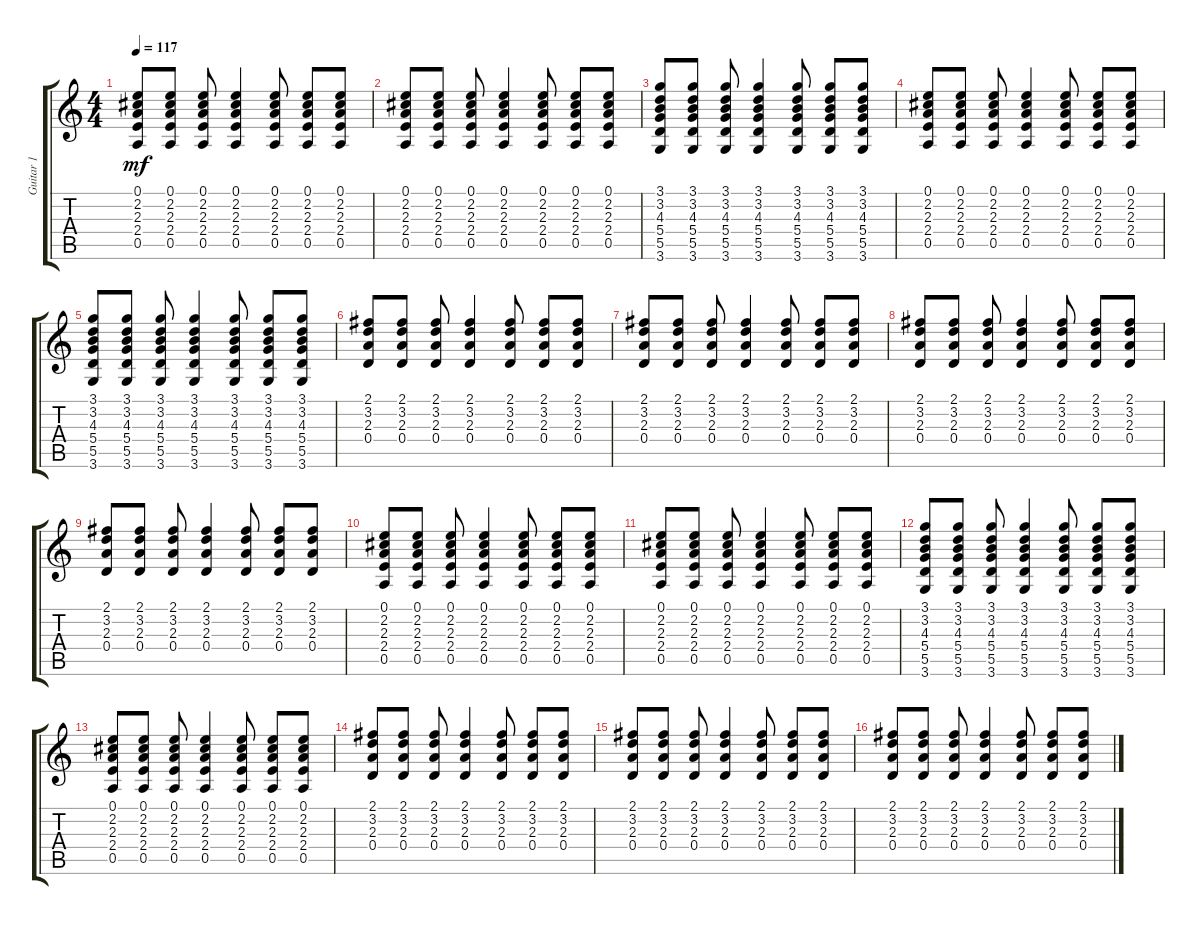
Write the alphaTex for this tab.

\track ("Guitar 1" "Guitar 1") {instrument acousticguitarsteel}
\staff {score tabs}
\tuning (E4 B3 G3 D3 A2 E2) {hide}
\ts (4 4)
\tempo 117
\clef g2
\ks c
(0.1 2.2 2.3 2.4 0.5).8{dy mf} (0.1 2.2 2.3 2.4 0.5).8 (0.1 2.2 2.3 2.4 0.5).8 (0.1 2.2 2.3 2.4 0.5).4 (0.1 2.2 2.3 2.4 0.5).8 (0.1 2.2 2.3 2.4 0.5).8 (0.1 2.2 2.3 2.4 0.5).8 |
(0.1 2.2 2.3 2.4 0.5).8 (0.1 2.2 2.3 2.4 0.5).8 (0.1 2.2 2.3 2.4 0.5).8 (0.1 2.2 2.3 2.4 0.5).4 (0.1 2.2 2.3 2.4 0.5).8 (0.1 2.2 2.3 2.4 0.5).8 (0.1 2.2 2.3 2.4 0.5).8 |
(3.1 3.2 4.3 5.4 5.5 3.6).8 (3.1 3.2 4.3 5.4 5.5 3.6).8 (3.1 3.2 4.3 5.4 5.5 3.6).8 (3.1 3.2 4.3 5.4 5.5 3.6).4 (3.1 3.2 4.3 5.4 5.5 3.6).8 (3.1 3.2 4.3 5.4 5.5 3.6).8 (3.1 3.2 4.3 5.4 5.5 3.6).8 |
(0.1 2.2 2.3 2.4 0.5).8 (0.1 2.2 2.3 2.4 0.5).8 (0.1 2.2 2.3 2.4 0.5).8 (0.1 2.2 2.3 2.4 0.5).4 (0.1 2.2 2.3 2.4 0.5).8 (0.1 2.2 2.3 2.4 0.5).8 (0.1 2.2 2.3 2.4 0.5).8 |
(3.1 3.2 4.3 5.4 5.5 3.6).8 (3.1 3.2 4.3 5.4 5.5 3.6).8 (3.1 3.2 4.3 5.4 5.5 3.6).8 (3.1 3.2 4.3 5.4 5.5 3.6).4 (3.1 3.2 4.3 5.4 5.5 3.6).8 (3.1 3.2 4.3 5.4 5.5 3.6).8 (3.1 3.2 4.3 5.4 5.5 3.6).8 |
(2.1 3.2 2.3 0.4).8 (2.1 3.2 2.3 0.4).8 (2.1 3.2 2.3 0.4).8 (2.1 3.2 2.3 0.4).4 (2.1 3.2 2.3 0.4).8 (2.1 3.2 2.3 0.4).8 (2.1 3.2 2.3 0.4).8 |
(2.1 3.2 2.3 0.4).8 (2.1 3.2 2.3 0.4).8 (2.1 3.2 2.3 0.4).8 (2.1 3.2 2.3 0.4).4 (2.1 3.2 2.3 0.4).8 (2.1 3.2 2.3 0.4).8 (2.1 3.2 2.3 0.4).8 |
(2.1 3.2 2.3 0.4).8 (2.1 3.2 2.3 0.4).8 (2.1 3.2 2.3 0.4).8 (2.1 3.2 2.3 0.4).4 (2.1 3.2 2.3 0.4).8 (2.1 3.2 2.3 0.4).8 (2.1 3.2 2.3 0.4).8 |
(2.1 3.2 2.3 0.4).8 (2.1 3.2 2.3 0.4).8 (2.1 3.2 2.3 0.4).8 (2.1 3.2 2.3 0.4).4 (2.1 3.2 2.3 0.4).8 (2.1 3.2 2.3 0.4).8 (2.1 3.2 2.3 0.4).8 |
(0.1 2.2 2.3 2.4 0.5).8 (0.1 2.2 2.3 2.4 0.5).8 (0.1 2.2 2.3 2.4 0.5).8 (0.1 2.2 2.3 2.4 0.5).4 (0.1 2.2 2.3 2.4 0.5).8 (0.1 2.2 2.3 2.4 0.5).8 (0.1 2.2 2.3 2.4 0.5).8 |
(0.1 2.2 2.3 2.4 0.5).8 (0.1 2.2 2.3 2.4 0.5).8 (0.1 2.2 2.3 2.4 0.5).8 (0.1 2.2 2.3 2.4 0.5).4 (0.1 2.2 2.3 2.4 0.5).8 (0.1 2.2 2.3 2.4 0.5).8 (0.1 2.2 2.3 2.4 0.5).8 |
(3.1 3.2 4.3 5.4 5.5 3.6).8 (3.1 3.2 4.3 5.4 5.5 3.6).8 (3.1 3.2 4.3 5.4 5.5 3.6).8 (3.1 3.2 4.3 5.4 5.5 3.6).4 (3.1 3.2 4.3 5.4 5.5 3.6).8 (3.1 3.2 4.3 5.4 5.5 3.6).8 (3.1 3.2 4.3 5.4 5.5 3.6).8 |
(0.1 2.2 2.3 2.4 0.5).8 (0.1 2.2 2.3 2.4 0.5).8 (0.1 2.2 2.3 2.4 0.5).8 (0.1 2.2 2.3 2.4 0.5).4 (0.1 2.2 2.3 2.4 0.5).8 (0.1 2.2 2.3 2.4 0.5).8 (0.1 2.2 2.3 2.4 0.5).8 |
(2.1 3.2 2.3 0.4).8 (2.1 3.2 2.3 0.4).8 (2.1 3.2 2.3 0.4).8 (2.1 3.2 2.3 0.4).4 (2.1 3.2 2.3 0.4).8 (2.1 3.2 2.3 0.4).8 (2.1 3.2 2.3 0.4).8 |
(2.1 3.2 2.3 0.4).8 (2.1 3.2 2.3 0.4).8 (2.1 3.2 2.3 0.4).8 (2.1 3.2 2.3 0.4).4 (2.1 3.2 2.3 0.4).8 (2.1 3.2 2.3 0.4).8 (2.1 3.2 2.3 0.4).8 |
(2.1 3.2 2.3 0.4).8 (2.1 3.2 2.3 0.4).8 (2.1 3.2 2.3 0.4).8 (2.1 3.2 2.3 0.4).4 (2.1 3.2 2.3 0.4).8 (2.1 3.2 2.3 0.4).8 (2.1 3.2 2.3 0.4).8
